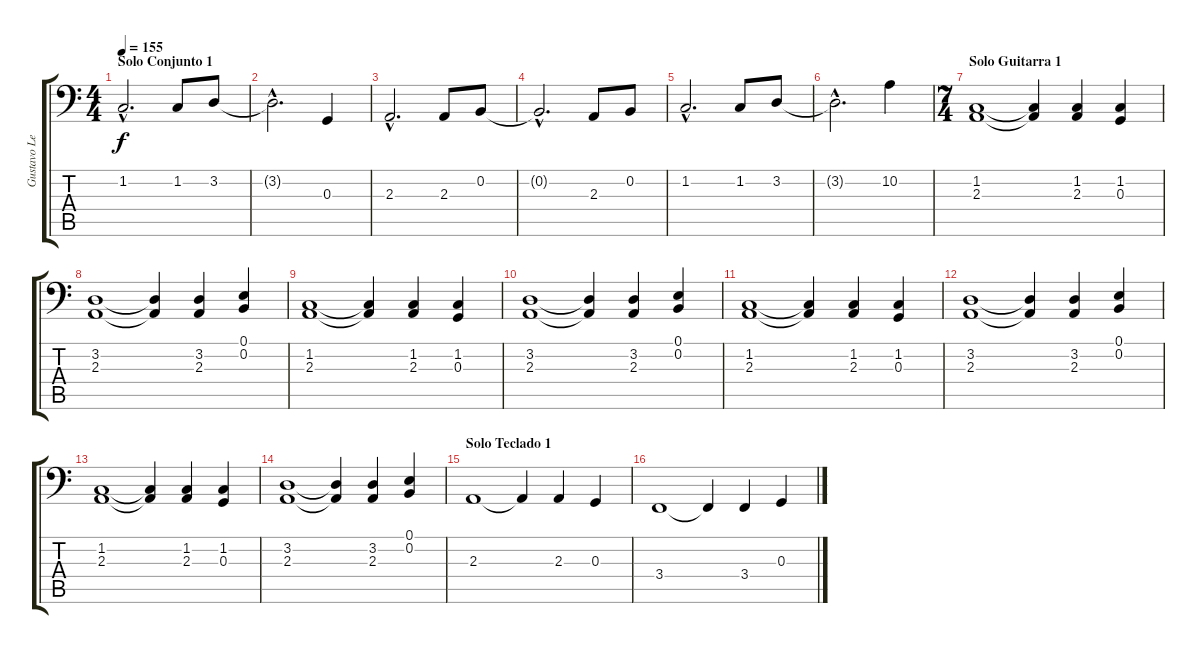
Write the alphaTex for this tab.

\track ("Gustavo Left Piano" "Gustavo Le") {instrument acousticgrandpiano}
\staff {score tabs}
\tuning (E3 B2 G2 D2 A1 E1) {hide}
\ts (4 4)
\section ("" "Solo Conjunto 1")
\tempo 155
\clef f4
\ks c
1.2{hac}.2{d dy f} 1.2.8 3.2.8 |
3.2{hac t}.2{d} 0.3.4 |
2.3{hac}.2{d} 2.3.8 0.2.8 |
0.2{hac t}.2{d} 2.3.8 0.2.8 |
1.2{hac}.2{d} 1.2.8 3.2.8 |
3.2{hac t}.2{d} 10.2.4 |
\ts (7 4)
\section ("" "Solo Guitarra 1")
(1.2 2.3).1 (1.2{t} 2.3{t}).4 (1.2 2.3).4 (1.2 0.3).4 |
(3.2 2.3).1 (3.2{t} 2.3{t}).4 (3.2 2.3).4 (0.1 0.2).4 |
(1.2 2.3).1 (1.2{t} 2.3{t}).4 (1.2 2.3).4 (1.2 0.3).4 |
(3.2 2.3).1 (3.2{t} 2.3{t}).4 (3.2 2.3).4 (0.1 0.2).4 |
(1.2 2.3).1 (1.2{t} 2.3{t}).4 (1.2 2.3).4 (1.2 0.3).4 |
(3.2 2.3).1 (3.2{t} 2.3{t}).4 (3.2 2.3).4 (0.1 0.2).4 |
(1.2 2.3).1 (1.2{t} 2.3{t}).4 (1.2 2.3).4 (1.2 0.3).4 |
(3.2 2.3).1 (3.2{t} 2.3{t}).4 (3.2 2.3).4 (0.1 0.2).4 |
\section ("" "Solo Teclado 1")
2.3.1 2.3{t}.4 2.3.4 0.3.4 |
3.4.1 3.4{t}.4 3.4.4 0.3.4
